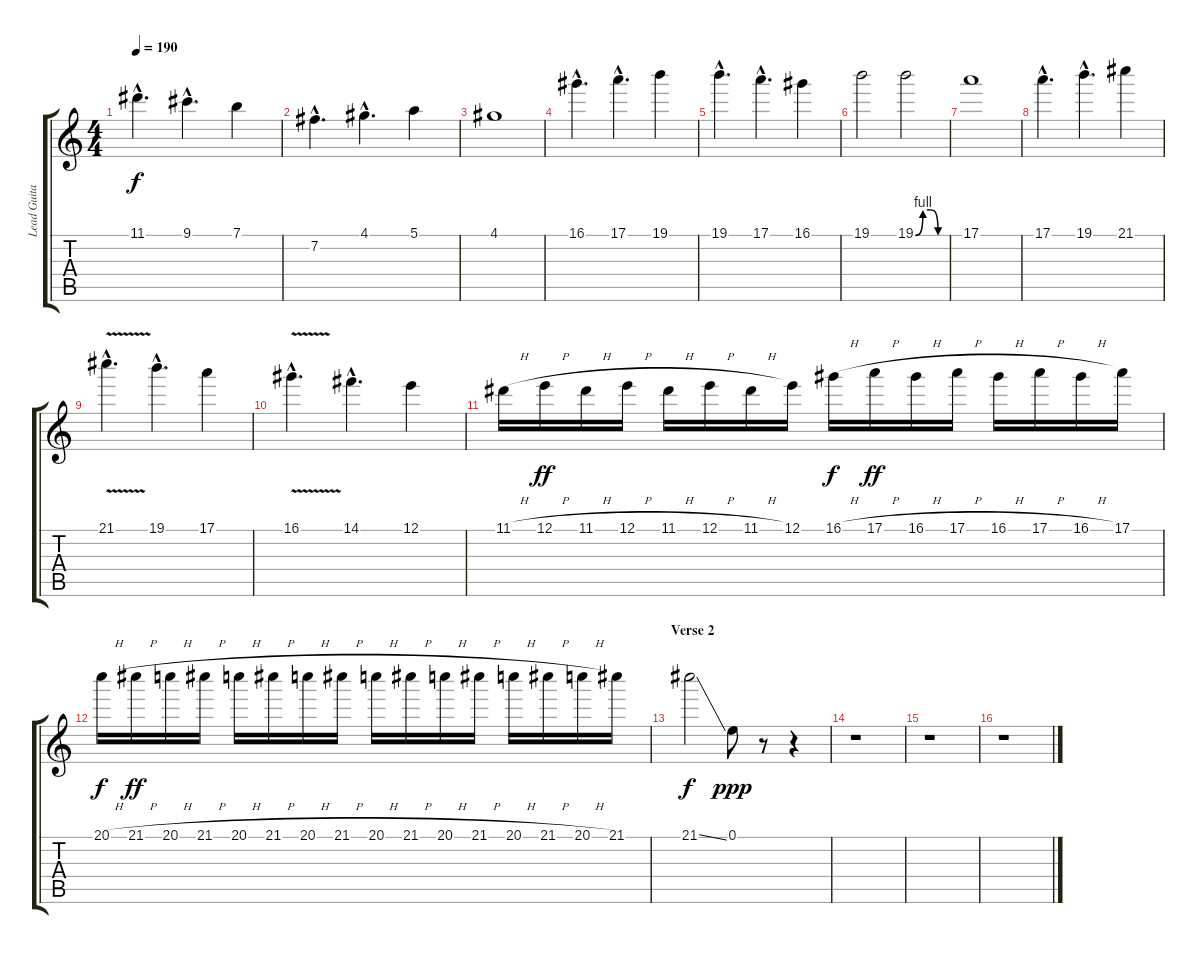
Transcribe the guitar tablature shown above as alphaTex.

\track ("Lead Guitar 2" "Lead Guita") {instrument overdrivenguitar}
\staff {score tabs}
\tuning (E4 B3 G3 D3 A2 E2) {hide}
\ts (4 4)
\tempo 190
\clef g2
\ks c
11.1{hac}.4{d dy f} 9.1{hac}.4{d} 7.1.4 |
7.2{hac}.4{d} 4.1{hac}.4{d} 5.1.4 |
4.1.1 |
16.1{hac}.4{d} 17.1{hac}.4{d} 19.1.4 |
19.1{hac}.4{d} 17.1{hac}.4{d} 16.1.4 |
19.1.2 19.1{be (custom 0 0 15 4 30 4 45 0 60 0)}.2 |
17.1.1 |
17.1{hac}.4{d} 19.1{hac}.4{d} 21.1.4 |
21.1{v hac}.4{d} 19.1{hac}.4{d} 17.1.4 |
16.1{v hac}.4{d} 14.1{hac}.4{d} 12.1.4 |
11.1{h}.16 12.1{h}.16{dy ff} 11.1{h}.16 12.1{h}.16 11.1{h}.16 12.1{h}.16 11.1{h}.16 12.1.16 16.1{h}.16{dy f} 17.1{h}.16{dy ff} 16.1{h}.16 17.1{h}.16 16.1{h}.16 17.1{h}.16 16.1{h}.16 17.1.16 |
20.1{h}.16{dy f} 21.1{h}.16{dy ff} 20.1{h}.16 21.1{h}.16 20.1{h}.16 21.1{h}.16 20.1{h}.16 21.1{h}.16 20.1{h}.16 21.1{h}.16 20.1{h}.16 21.1{h}.16 20.1{h}.16 21.1{h}.16 20.1{h}.16 21.1.16 |
\section ("" "Verse 2")
21.1{ss}.2{dy f} 0.1.8{dy ppp} r.8 r.4 |
r.1 |
r.1 |
r.1
